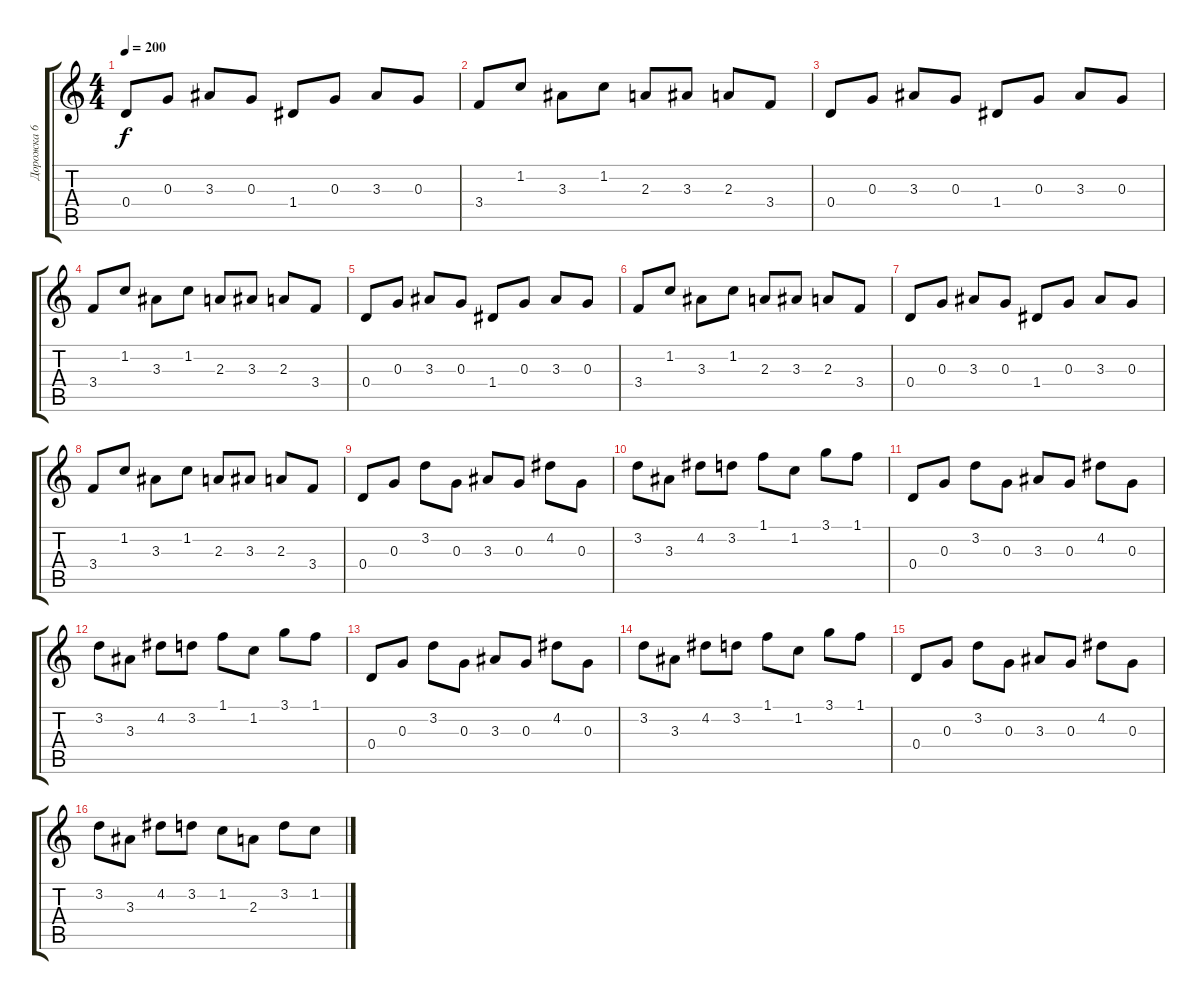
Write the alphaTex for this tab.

\track ("Дорожка 6" "Дорожка 6") {instrument overdrivenguitar}
\staff {score tabs}
\tuning (E4 B3 G3 D3 A2 E2) {hide}
\ts (4 4)
\tempo 200
\clef g2
\ks c
0.4.8{dy f} 0.3.8 3.3.8 0.3.8 1.4.8 0.3.8 3.3.8 0.3.8 |
3.4.8 1.2.8 3.3.8 1.2.8 2.3.8 3.3.8 2.3.8 3.4.8 |
0.4.8 0.3.8 3.3.8 0.3.8 1.4.8 0.3.8 3.3.8 0.3.8 |
3.4.8 1.2.8 3.3.8 1.2.8 2.3.8 3.3.8 2.3.8 3.4.8 |
0.4.8 0.3.8 3.3.8 0.3.8 1.4.8 0.3.8 3.3.8 0.3.8 |
3.4.8 1.2.8 3.3.8 1.2.8 2.3.8 3.3.8 2.3.8 3.4.8 |
0.4.8 0.3.8 3.3.8 0.3.8 1.4.8 0.3.8 3.3.8 0.3.8 |
3.4.8 1.2.8 3.3.8 1.2.8 2.3.8 3.3.8 2.3.8 3.4.8 |
0.4.8 0.3.8 3.2.8 0.3.8 3.3.8 0.3.8 4.2.8 0.3.8 |
3.2.8 3.3.8 4.2.8 3.2.8 1.1.8 1.2.8 3.1.8 1.1.8 |
0.4.8 0.3.8 3.2.8 0.3.8 3.3.8 0.3.8 4.2.8 0.3.8 |
3.2.8 3.3.8 4.2.8 3.2.8 1.1.8 1.2.8 3.1.8 1.1.8 |
0.4.8 0.3.8 3.2.8 0.3.8 3.3.8 0.3.8 4.2.8 0.3.8 |
3.2.8 3.3.8 4.2.8 3.2.8 1.1.8 1.2.8 3.1.8 1.1.8 |
0.4.8 0.3.8 3.2.8 0.3.8 3.3.8 0.3.8 4.2.8 0.3.8 |
3.2.8 3.3.8 4.2.8 3.2.8 1.2.8 2.3.8 3.2.8 1.2.8
